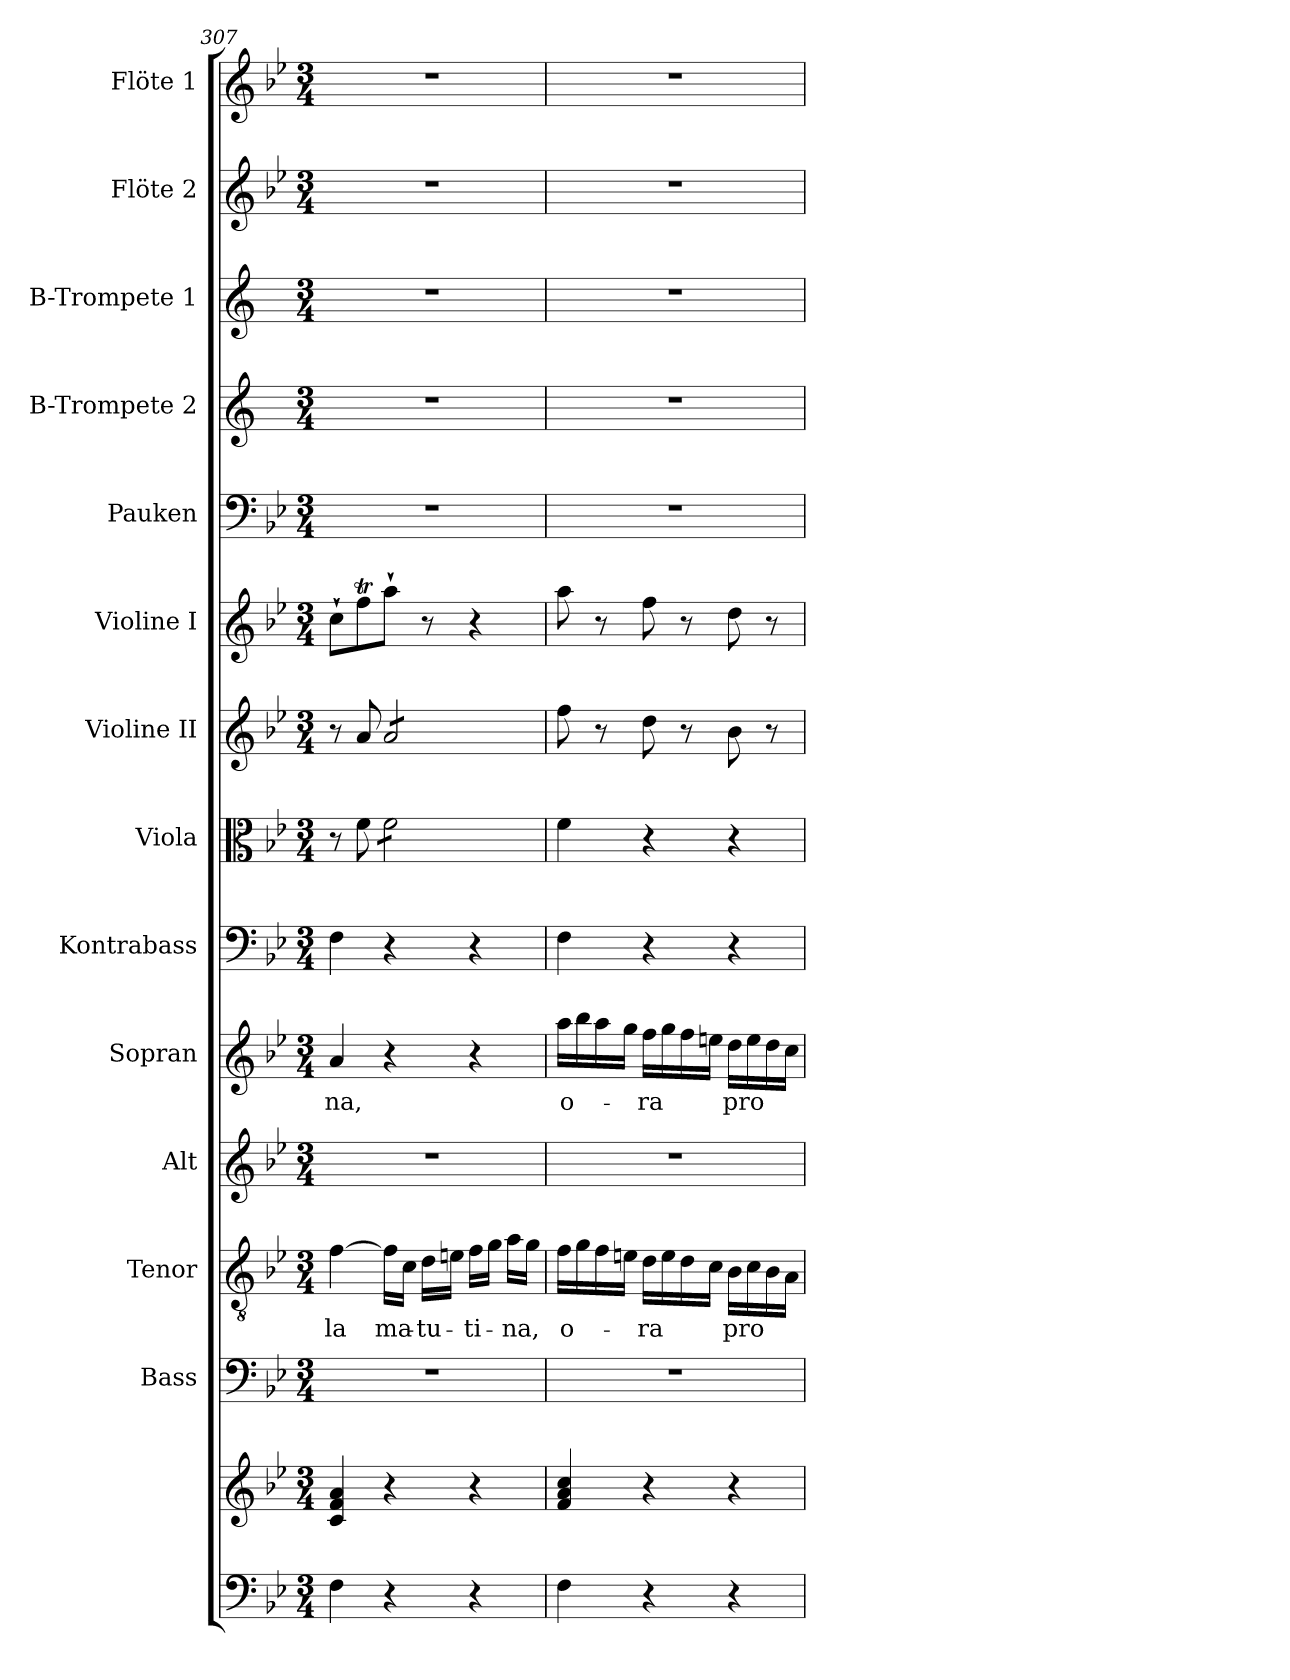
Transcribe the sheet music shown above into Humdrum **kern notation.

**kern	**kern	**kern	**kern	**text	**kern	**kern	**text	**kern	**kern	**kern	**kern	**kern	**kern	**kern	**kern	**kern
*part14	*part14	*part13	*part12	*part12	*part11	*part10	*part10	*part9	*part8	*part7	*part6	*part5	*part4	*part3	*part2	*part1
*staff15	*staff14	*staff13	*staff12	*staff12	*staff11	*staff10	*staff10	*staff9	*staff8	*staff7	*staff6	*staff5	*staff4	*staff3	*staff2	*staff1
*	*	*I"Bass	*I"Tenor	*	*I"Alt	*I"Sopran	*	*I"Kontrabass	*I"Viola	*I"Violine II	*I"Violine I	*I"Pauken	*I"B-Trompete 2	*I"B-Trompete 1	*I"Flöte 2	*I"Flöte 1
*	*	*I'B.	*I'T.	*	*I'A.	*I'S.	*	*I'Kb.	*I'Vla.	*I'Vl. II	*I'Vl. I	*I'Pk.	*I'B Trp. 2	*I'B Trp. 1	*I'Fl. 2	*I'Fl. 1
*clefF4	*clefG2	*clefF4	*clefGv2	*	*clefG2	*clefG2	*	*clefF4	*clefC3	*clefG2	*clefG2	*clefF4	*clefG2	*clefG2	*clefG2	*clefG2
*	*	*	*	*	*	*	*	*ITrd7c12	*	*	*	*	*ITrd1c2	*ITrd1c2	*	*
*k[b-e-]	*k[b-e-]	*k[b-e-]	*k[b-e-]	*	*k[b-e-]	*k[b-e-]	*	*k[b-e-]	*k[b-e-]	*k[b-e-]	*k[b-e-]	*k[b-e-]	*k[b-e-]	*k[b-e-]	*k[b-e-]	*k[b-e-]
*B-:	*B-:	*B-:	*B-:	*	*B-:	*B-:	*	*B-:	*B-:	*B-:	*B-:	*B-:	*B-:	*B-:	*B-:	*B-:
*M3/4	*M3/4	*M3/4	*M3/4	*	*M3/4	*M3/4	*	*M3/4	*M3/4	*M3/4	*M3/4	*M3/4	*M3/4	*M3/4	*M3/4	*M3/4
=307	=307	=307	=307	=307	=307	=307	=307	=307	=307	=307	=307	=307	=307	=307	=307	=307
!	!	!	!	!LO:LY:b	!	!	!LO:LY:b	!	!	!	!	!	!	!	!	!
4F\	4c/ 4f/ 4a/	2.r	[4f\	-la	2.r	4a/	-na,	4FF\	8r	8r	8cc`>\L	2.r	2.r	2.r	2.r	2.r
.	.	.	.	.	.	.	.	.	8f\	8a/	8ffT\	.	.	.	.	.
!	!	!	!	!LO:LY:b	!	!	!	!	!	!	!	!	!	!	!	!
*	*	*	*	*	*	*	*	*	*tremolo	*	*	*	*	*	*	*
*	*	*	*	*	*	*	*	*	*	*tremolo	*	*	*	*	*	*
4r	4r	.	16f\LL]	ma-	.	4r	.	4r	8f\L	8a/L	8aa`>\J	.	.	.	.	.
.	.	.	16c\JJ	.	.	.	.	.	.	.	.	.	.	.	.	.
!	!	!	!	!LO:LY:b	!	!	!	!	!	!	!	!	!	!	!	!
.	.	.	16d\LL	-tu-	.	.	.	.	8f\	8a/	8r	.	.	.	.	.
.	.	.	16en\JJ	.	.	.	.	.	.	.	.	.	.	.	.	.
!	!	!	!	!LO:LY:b	!	!	!	!	!	!	!	!	!	!	!	!
4r	4r	.	16f\LL	-ti-	.	4r	.	4r	8f\	8a/	4r	.	.	.	.	.
.	.	.	16g\JJ	.	.	.	.	.	.	.	.	.	.	.	.	.
!	!	!	!	!LO:LY:b	!	!	!	!	!	!	!	!	!	!	!	!
.	.	.	16a\LL	-na,	.	.	.	.	8f\J	8a/J	.	.	.	.	.	.
*	*	*	*	*	*	*	*	*	*	*Xtremolo	*	*	*	*	*	*
*	*	*	*	*	*	*	*	*	*Xtremolo	*	*	*	*	*	*	*
.	.	.	16g\JJ	.	.	.	.	.	.	.	.	.	.	.	.	.
=308	=308	=308	=308	=308	=308	=308	=308	=308	=308	=308	=308	=308	=308	=308	=308	=308
!	!	!	!	!LO:LY:b	!	!	!LO:LY:b	!	!	!	!	!	!	!	!	!
4F\	4f/ 4a/ 4cc/	2.r	16f\LL	o-	2.r	16aa\LL	o-	4FF\	4f\	8ff\	8aa\	2.r	2.r	2.r	2.r	2.r
.	.	.	16g\	.	.	16bb-\	.	.	.	.	.	.	.	.	.	.
.	.	.	16f\	.	.	16aa\	.	.	.	8r	8r	.	.	.	.	.
.	.	.	16en\JJ	.	.	16gg\JJ	.	.	.	.	.	.	.	.	.	.
!	!	!	!	!LO:LY:b	!	!	!LO:LY:b	!	!	!	!	!	!	!	!	!
4r	4r	.	16d\LL	-ra	.	16ff\LL	-ra	4r	4r	8dd\	8ff\	.	.	.	.	.
.	.	.	16e\	.	.	16gg\	.	.	.	.	.	.	.	.	.	.
.	.	.	16d\	.	.	16ff\	.	.	.	8r	8r	.	.	.	.	.
.	.	.	16c\JJ	.	.	16een\JJ	.	.	.	.	.	.	.	.	.	.
!	!	!	!	!LO:LY:b	!	!	!LO:LY:b	!	!	!	!	!	!	!	!	!
4r	4r	.	16B-\LL	pro	.	16dd\LL	pro	4r	4r	8b-\	8dd\	.	.	.	.	.
.	.	.	16c\	.	.	16ee\	.	.	.	.	.	.	.	.	.	.
.	.	.	16B-\	.	.	16dd\	.	.	.	8r	8r	.	.	.	.	.
.	.	.	16A\JJ	.	.	16cc\JJ	.	.	.	.	.	.	.	.	.	.
=	=	=	=	=	=	=	=	=	=	=	=	=	=	=	=	=
*-	*-	*-	*-	*-	*-	*-	*-	*-	*-	*-	*-	*-	*-	*-	*-	*-
